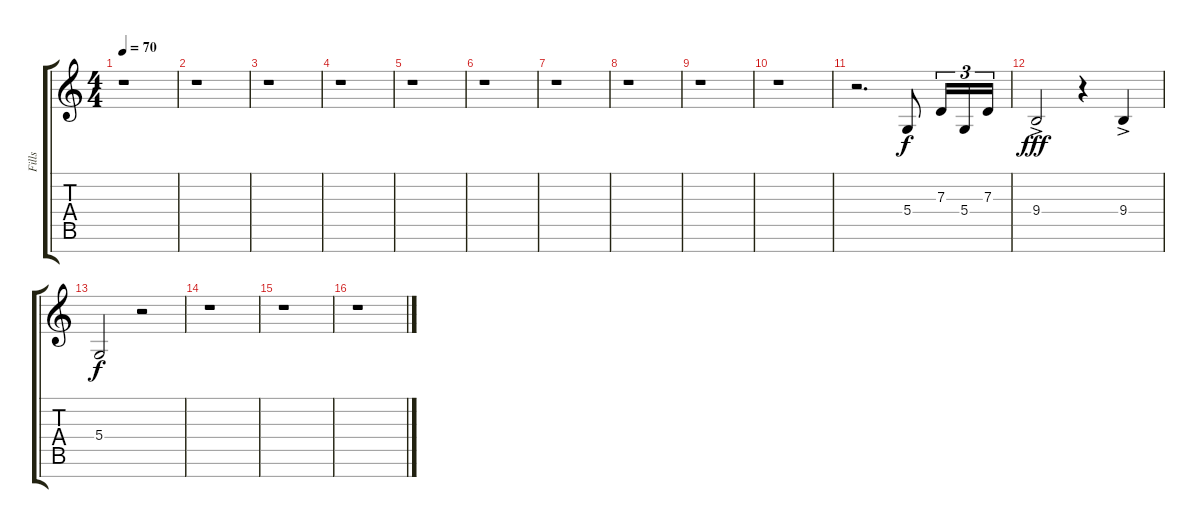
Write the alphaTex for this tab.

\track ("Fills" "Fills") {instrument pad5bowed}
\staff {score tabs}
\tuning (E4 B3 G3 D3 A2 E2 B1) {hide}
\ts (4 4)
\tempo 70
\clef g2
\ks c
r.1{dy f} |
r.1 |
r.1 |
r.1 |
r.1 |
r.1 |
r.1 |
r.1 |
r.1 |
r.1 |
r.2{d} 5.4.8 7.3.16{tu (3 2)} 5.4.16{tu (3 2)} 7.3.16{tu (3 2)} |
9.4{ac}.2{dy fff} r.4 9.4{ac}.4 |
5.4.2{dy f} r.2 |
r.1 |
r.1 |
r.1
